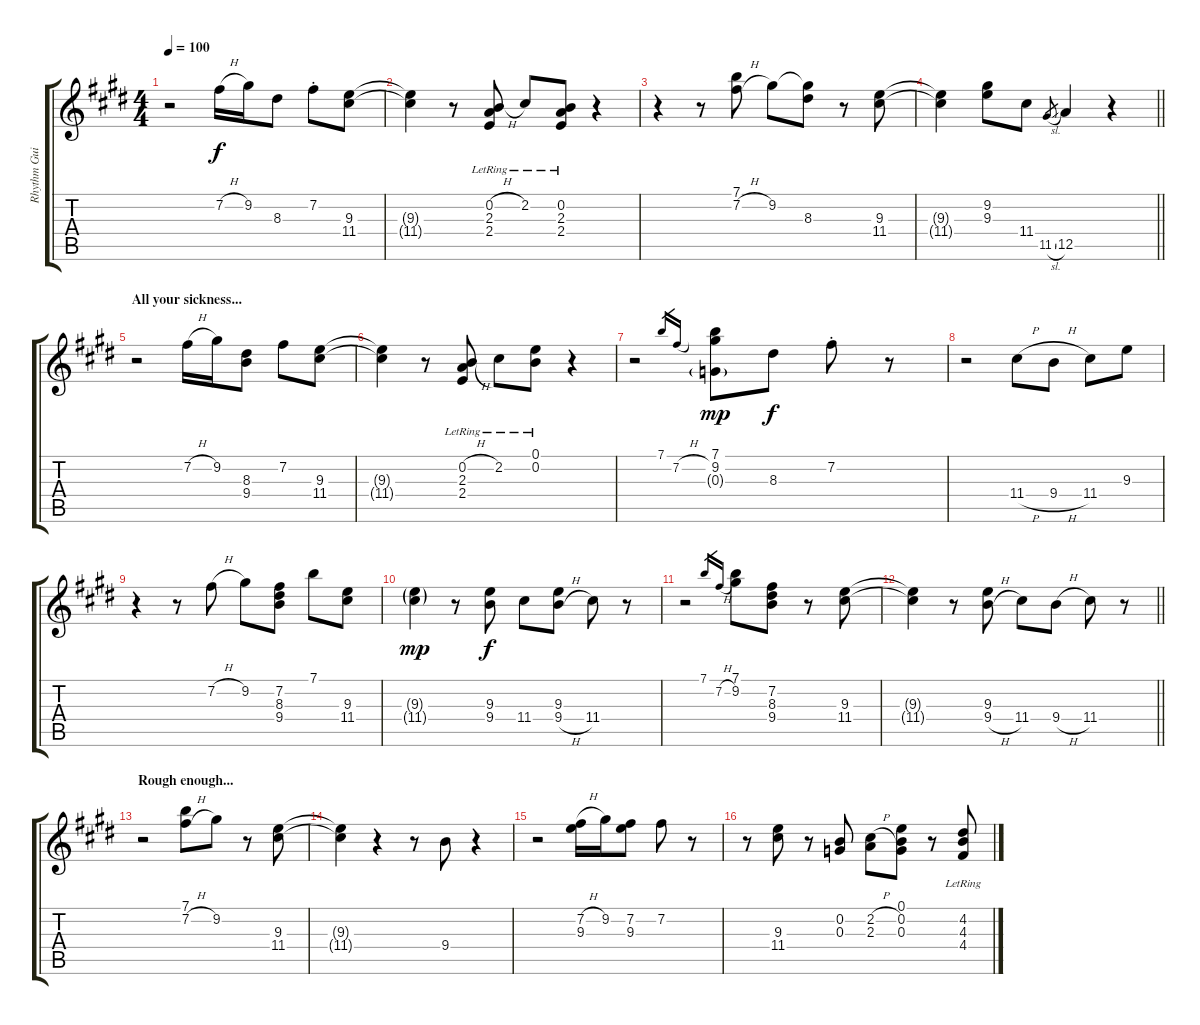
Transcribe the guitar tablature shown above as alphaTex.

\track ("Rhythm Guitar II (Ronie)" "Rhythm Gui") {instrument electricguitarjazz}
\staff {score tabs}
\tuning (E4 B3 G3 D3 A2 E2) {hide}
\ts (4 4)
\tempo 100
\clef g2
\ks c#minor
r.2{dy f} 7.2{h}.16 9.2.16 8.3.8 7.2{st}.8 (9.3 11.4).8 |
(9.3{t} 11.4{t}).4 r.8 (0.2{h lr} 2.3{lr} 2.4{lr}).8 2.2{lr}.8 (0.2{lr} 2.3{lr} 2.4{lr}).8 r.4 |
\ks e
r.4 r.8 (7.1 7.2{h}).8 9.2.8 (9.2{t} 8.3).8 r.8 (9.3 11.4).8 |
\barLineRight lightlight
\ks c#minor
(9.3{t} 11.4{t}).4 (9.2 9.3).8 11.4.8 11.5{sl}.8{gr} 12.5.4 r.4 |
\section ("" "All your sickness...")
r.2 7.2{h}.16 9.2.16 (8.3 9.4).8 7.2.8 (9.3 11.4).8 |
(9.3{t} 11.4{t}).4 r.8 (0.2{h lr} 2.3{lr} 2.4{lr}).8 2.2{lr}.8 (0.1{lr} 0.2{lr}).8 r.4 |
\ks e
r.2 7.1.16{gr} 7.2{h}.16{gr} (7.1 9.2 0.3{g}).8{dy mp} 8.3.8{dy f} 7.2{st}.8 r.8 |
\ks c#minor
r.2 11.4{h}.8 9.4{h}.8 11.4.8 9.3.8 |
r.4 r.8 7.2{h}.8 9.2.8 (7.2 8.3 9.4).8 7.1.8 (9.3 11.4).8 |
\ks e
(9.3{g} 11.4{g}).4{dy mp} r.8 (9.3 9.4).8{dy f} 11.4.8 (9.3 9.4{h}).8 11.4.8 r.8 |
\ks c#minor
r.2 7.1.16{gr} 7.2{h}.16{gr} (7.1 9.2).8 (7.2 8.3 9.4).8 r.8 (9.3 11.4).8 |
\barLineRight lightlight
(9.3{t} 11.4{t}).4 r.8 (9.3 9.4{h}).8 11.4.8 9.4{h}.8 11.4.8 r.8 |
\section ("" "Rough enough...")
\ks e
r.2 (7.1 7.2{h}).8 9.2.8 r.8 (9.3 11.4).8 |
\ks c#minor
(9.3{t} 11.4{t}).4 r.4 r.8 9.4.8 r.4 |
r.2 (7.2{h} 9.3).16 9.2.16 (7.2 9.3).8 7.2.8 r.8 |
\ks e
r.8 (9.3 11.4).8 r.8 (0.2 0.3).8 (2.2{h} 2.3).8 (0.1 0.2 0.3).8 r.8 (4.2{h lr} 4.3{lr} 4.4{h lr}).8
